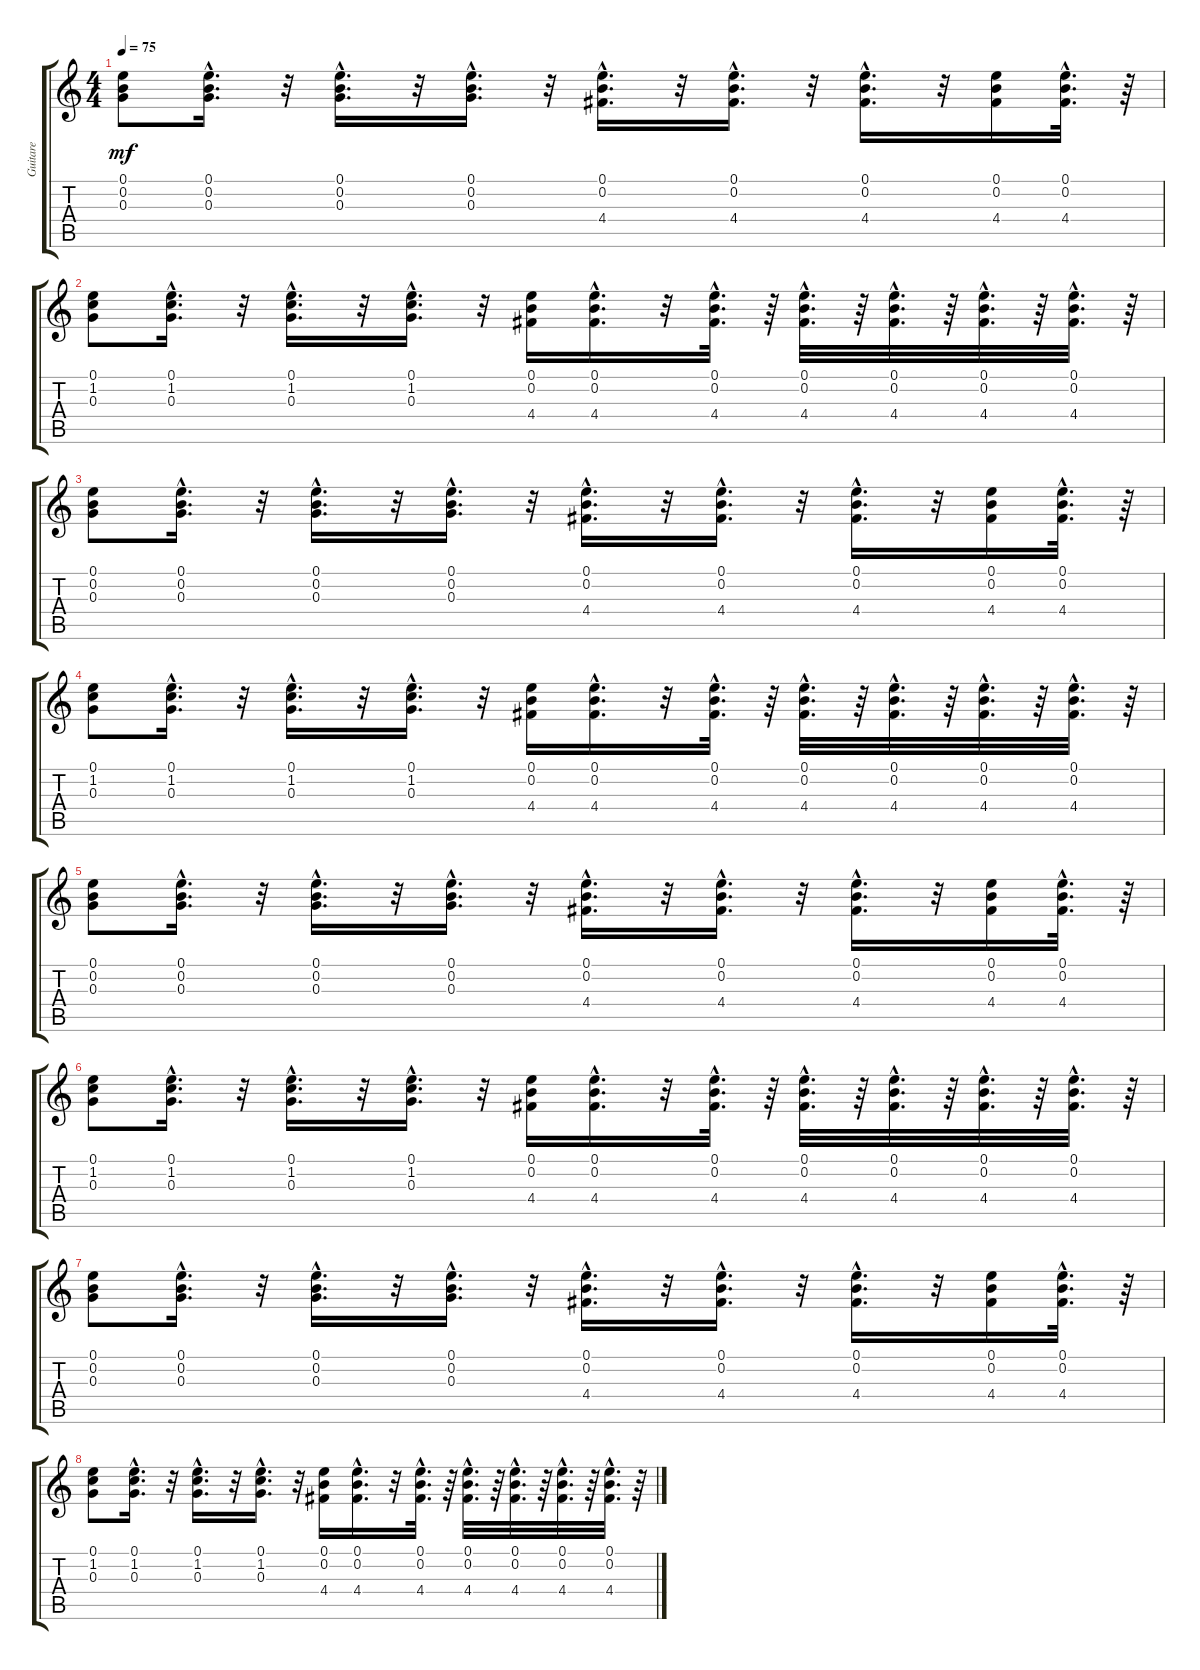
\track ("Guitare" "Guitare") {instrument acousticguitarnylon}
\staff {score tabs}
\tuning (E4 B3 G3 D3 A2 E2) {hide}
\ts (4 4)
\tempo 75
\clef g2
\ks c
(0.1 0.2 0.3).8{dy mf} (0.1{hac} 0.2{hac} 0.3{hac}).16{d} r.32 (0.1{hac} 0.2{hac} 0.3{hac}).16{d} r.32 (0.1{hac} 0.2{hac} 0.3{hac}).16{d} r.32 (0.1{hac} 0.2{hac} 4.4{hac}).16{d} r.32 (0.1{hac} 0.2{hac} 4.4{hac}).16{d} r.32 (0.1{hac} 0.2{hac} 4.4{hac}).16{d} r.32 (0.1 0.2 4.4).16 (0.1{hac} 0.2{hac} 4.4{hac}).32{d} r.64 |
(0.1 1.2 0.3).8 (0.1{hac} 1.2{hac} 0.3{hac}).16{d} r.32 (0.1{hac} 1.2{hac} 0.3{hac}).16{d} r.32 (0.1{hac} 1.2{hac} 0.3{hac}).16{d} r.32 (0.1 0.2 4.4).16 (0.1{hac} 0.2{hac} 4.4{hac}).16{d} r.32 (0.1{hac} 0.2{hac} 4.4{hac}).32{d} r.64 (0.1{hac} 0.2{hac} 4.4{hac}).32{d} r.64 (0.1{hac} 0.2{hac} 4.4{hac}).32{d} r.64 (0.1{hac} 0.2{hac} 4.4{hac}).32{d} r.64 (0.1{hac} 0.2{hac} 4.4{hac}).32{d} r.64 |
(0.1 0.2 0.3).8 (0.1{hac} 0.2{hac} 0.3{hac}).16{d} r.32 (0.1{hac} 0.2{hac} 0.3{hac}).16{d} r.32 (0.1{hac} 0.2{hac} 0.3{hac}).16{d} r.32 (0.1{hac} 0.2{hac} 4.4{hac}).16{d} r.32 (0.1{hac} 0.2{hac} 4.4{hac}).16{d} r.32 (0.1{hac} 0.2{hac} 4.4{hac}).16{d} r.32 (0.1 0.2 4.4).16 (0.1{hac} 0.2{hac} 4.4{hac}).32{d} r.64 |
(0.1 1.2 0.3).8 (0.1{hac} 1.2{hac} 0.3{hac}).16{d} r.32 (0.1{hac} 1.2{hac} 0.3{hac}).16{d} r.32 (0.1{hac} 1.2{hac} 0.3{hac}).16{d} r.32 (0.1 0.2 4.4).16 (0.1{hac} 0.2{hac} 4.4{hac}).16{d} r.32 (0.1{hac} 0.2{hac} 4.4{hac}).32{d} r.64 (0.1{hac} 0.2{hac} 4.4{hac}).32{d} r.64 (0.1{hac} 0.2{hac} 4.4{hac}).32{d} r.64 (0.1{hac} 0.2{hac} 4.4{hac}).32{d} r.64 (0.1{hac} 0.2{hac} 4.4{hac}).32{d} r.64 |
(0.1 0.2 0.3).8 (0.1{hac} 0.2{hac} 0.3{hac}).16{d} r.32 (0.1{hac} 0.2{hac} 0.3{hac}).16{d} r.32 (0.1{hac} 0.2{hac} 0.3{hac}).16{d} r.32 (0.1{hac} 0.2{hac} 4.4{hac}).16{d} r.32 (0.1{hac} 0.2{hac} 4.4{hac}).16{d} r.32 (0.1{hac} 0.2{hac} 4.4{hac}).16{d} r.32 (0.1 0.2 4.4).16 (0.1{hac} 0.2{hac} 4.4{hac}).32{d} r.64 |
(0.1 1.2 0.3).8 (0.1{hac} 1.2{hac} 0.3{hac}).16{d} r.32 (0.1{hac} 1.2{hac} 0.3{hac}).16{d} r.32 (0.1{hac} 1.2{hac} 0.3{hac}).16{d} r.32 (0.1 0.2 4.4).16 (0.1{hac} 0.2{hac} 4.4{hac}).16{d} r.32 (0.1{hac} 0.2{hac} 4.4{hac}).32{d} r.64 (0.1{hac} 0.2{hac} 4.4{hac}).32{d} r.64 (0.1{hac} 0.2{hac} 4.4{hac}).32{d} r.64 (0.1{hac} 0.2{hac} 4.4{hac}).32{d} r.64 (0.1{hac} 0.2{hac} 4.4{hac}).32{d} r.64 |
(0.1 0.2 0.3).8 (0.1{hac} 0.2{hac} 0.3{hac}).16{d} r.32 (0.1{hac} 0.2{hac} 0.3{hac}).16{d} r.32 (0.1{hac} 0.2{hac} 0.3{hac}).16{d} r.32 (0.1{hac} 0.2{hac} 4.4{hac}).16{d} r.32 (0.1{hac} 0.2{hac} 4.4{hac}).16{d} r.32 (0.1{hac} 0.2{hac} 4.4{hac}).16{d} r.32 (0.1 0.2 4.4).16 (0.1{hac} 0.2{hac} 4.4{hac}).32{d} r.64 |
(0.1 1.2 0.3).8 (0.1{hac} 1.2{hac} 0.3{hac}).16{d} r.32 (0.1{hac} 1.2{hac} 0.3{hac}).16{d} r.32 (0.1{hac} 1.2{hac} 0.3{hac}).16{d} r.32 (0.1 0.2 4.4).16 (0.1{hac} 0.2{hac} 4.4{hac}).16{d} r.32 (0.1{hac} 0.2{hac} 4.4{hac}).32{d} r.64 (0.1{hac} 0.2{hac} 4.4{hac}).32{d} r.64 (0.1{hac} 0.2{hac} 4.4{hac}).32{d} r.64 (0.1{hac} 0.2{hac} 4.4{hac}).32{d} r.64 (0.1{hac} 0.2{hac} 4.4{hac}).32{d} r.64
